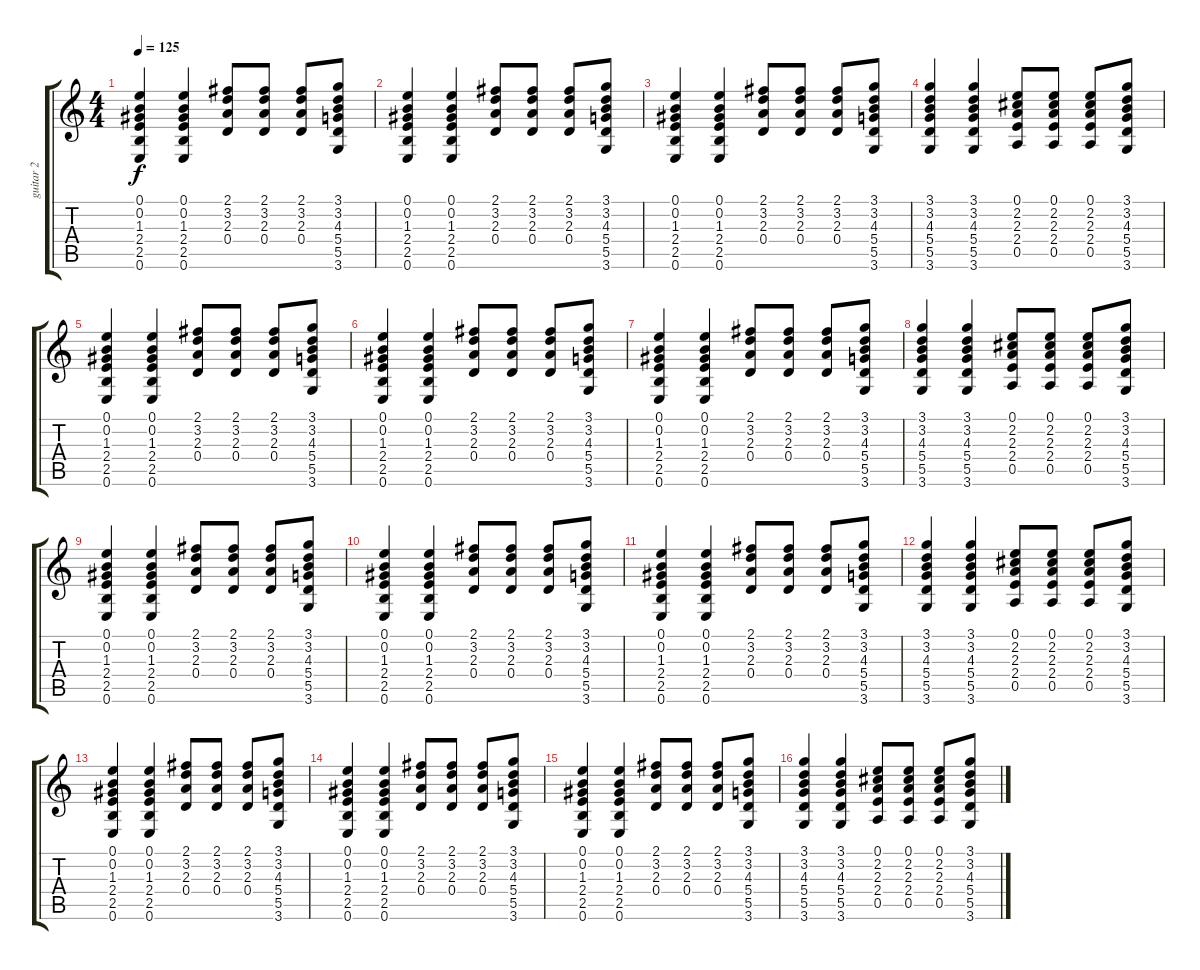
\track ("guitar 2" "guitar 2") {instrument overdrivenguitar}
\staff {score tabs}
\tuning (E4 B3 G3 D3 A2 E2) {hide}
\ts (4 4)
\tempo 125
\clef g2
\ks c
(0.1 0.2 1.3 2.4 2.5 0.6).4{dy f} (0.1 0.2 1.3 2.4 2.5 0.6).4 (2.1 3.2 2.3 0.4).8 (2.1 3.2 2.3 0.4).8 (2.1 3.2 2.3 0.4).8 (3.1 3.2 4.3 5.4 5.5 3.6).8 |
(0.1 0.2 1.3 2.4 2.5 0.6).4 (0.1 0.2 1.3 2.4 2.5 0.6).4 (2.1 3.2 2.3 0.4).8 (2.1 3.2 2.3 0.4).8 (2.1 3.2 2.3 0.4).8 (3.1 3.2 4.3 5.4 5.5 3.6).8 |
(0.1 0.2 1.3 2.4 2.5 0.6).4 (0.1 0.2 1.3 2.4 2.5 0.6).4 (2.1 3.2 2.3 0.4).8 (2.1 3.2 2.3 0.4).8 (2.1 3.2 2.3 0.4).8 (3.1 3.2 4.3 5.4 5.5 3.6).8 |
(3.1 3.2 4.3 5.4 5.5 3.6).4 (3.1 3.2 4.3 5.4 5.5 3.6).4 (0.1 2.2 2.3 2.4 0.5).8 (0.1 2.2 2.3 2.4 0.5).8 (0.1 2.2 2.3 2.4 0.5).8 (3.1 3.2 4.3 5.4 5.5 3.6).8 |
(0.1 0.2 1.3 2.4 2.5 0.6).4 (0.1 0.2 1.3 2.4 2.5 0.6).4 (2.1 3.2 2.3 0.4).8 (2.1 3.2 2.3 0.4).8 (2.1 3.2 2.3 0.4).8 (3.1 3.2 4.3 5.4 5.5 3.6).8 |
(0.1 0.2 1.3 2.4 2.5 0.6).4 (0.1 0.2 1.3 2.4 2.5 0.6).4 (2.1 3.2 2.3 0.4).8 (2.1 3.2 2.3 0.4).8 (2.1 3.2 2.3 0.4).8 (3.1 3.2 4.3 5.4 5.5 3.6).8 |
(0.1 0.2 1.3 2.4 2.5 0.6).4 (0.1 0.2 1.3 2.4 2.5 0.6).4 (2.1 3.2 2.3 0.4).8 (2.1 3.2 2.3 0.4).8 (2.1 3.2 2.3 0.4).8 (3.1 3.2 4.3 5.4 5.5 3.6).8 |
(3.1 3.2 4.3 5.4 5.5 3.6).4 (3.1 3.2 4.3 5.4 5.5 3.6).4 (0.1 2.2 2.3 2.4 0.5).8 (0.1 2.2 2.3 2.4 0.5).8 (0.1 2.2 2.3 2.4 0.5).8 (3.1 3.2 4.3 5.4 5.5 3.6).8 |
(0.1 0.2 1.3 2.4 2.5 0.6).4 (0.1 0.2 1.3 2.4 2.5 0.6).4 (2.1 3.2 2.3 0.4).8 (2.1 3.2 2.3 0.4).8 (2.1 3.2 2.3 0.4).8 (3.1 3.2 4.3 5.4 5.5 3.6).8 |
(0.1 0.2 1.3 2.4 2.5 0.6).4 (0.1 0.2 1.3 2.4 2.5 0.6).4 (2.1 3.2 2.3 0.4).8 (2.1 3.2 2.3 0.4).8 (2.1 3.2 2.3 0.4).8 (3.1 3.2 4.3 5.4 5.5 3.6).8 |
(0.1 0.2 1.3 2.4 2.5 0.6).4 (0.1 0.2 1.3 2.4 2.5 0.6).4 (2.1 3.2 2.3 0.4).8 (2.1 3.2 2.3 0.4).8 (2.1 3.2 2.3 0.4).8 (3.1 3.2 4.3 5.4 5.5 3.6).8 |
(3.1 3.2 4.3 5.4 5.5 3.6).4 (3.1 3.2 4.3 5.4 5.5 3.6).4 (0.1 2.2 2.3 2.4 0.5).8 (0.1 2.2 2.3 2.4 0.5).8 (0.1 2.2 2.3 2.4 0.5).8 (3.1 3.2 4.3 5.4 5.5 3.6).8 |
(0.1 0.2 1.3 2.4 2.5 0.6).4 (0.1 0.2 1.3 2.4 2.5 0.6).4 (2.1 3.2 2.3 0.4).8 (2.1 3.2 2.3 0.4).8 (2.1 3.2 2.3 0.4).8 (3.1 3.2 4.3 5.4 5.5 3.6).8 |
(0.1 0.2 1.3 2.4 2.5 0.6).4 (0.1 0.2 1.3 2.4 2.5 0.6).4 (2.1 3.2 2.3 0.4).8 (2.1 3.2 2.3 0.4).8 (2.1 3.2 2.3 0.4).8 (3.1 3.2 4.3 5.4 5.5 3.6).8 |
(0.1 0.2 1.3 2.4 2.5 0.6).4 (0.1 0.2 1.3 2.4 2.5 0.6).4 (2.1 3.2 2.3 0.4).8 (2.1 3.2 2.3 0.4).8 (2.1 3.2 2.3 0.4).8 (3.1 3.2 4.3 5.4 5.5 3.6).8 |
(3.1 3.2 4.3 5.4 5.5 3.6).4 (3.1 3.2 4.3 5.4 5.5 3.6).4 (0.1 2.2 2.3 2.4 0.5).8 (0.1 2.2 2.3 2.4 0.5).8 (0.1 2.2 2.3 2.4 0.5).8 (3.1 3.2 4.3 5.4 5.5 3.6).8
